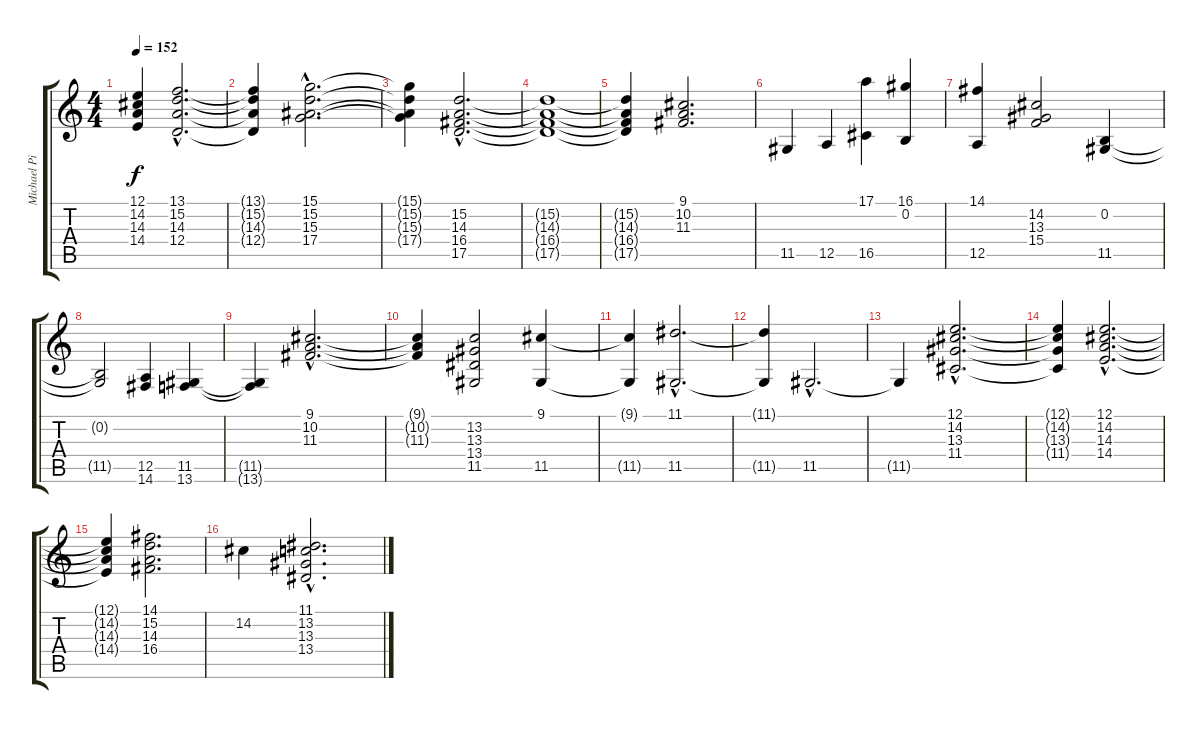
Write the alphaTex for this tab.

\track ("Michael Pinnella" "Michael Pi") {instrument stringensemble1}
\staff {score tabs}
\tuning (E4 B3 G3 D3 A2 E2) {hide}
\ts (4 4)
\tempo 152
\clef g2
\ks c
(12.1{t} 14.2{t} 14.3{t} 14.4{t}).4{dy f} (13.1{hac} 15.2{hac} 14.3{hac} 12.4{hac}).2{d} |
(13.1{t} 15.2{t} 14.3{t} 12.4{t}).4 (15.1{hac} 15.2{hac} 15.3{hac} 17.4{hac}).2{d} |
(15.1{t} 15.2{t} 15.3{t} 17.4{t}).4 (15.2{hac} 14.3{hac} 16.4{hac} 17.5{hac}).2{d} |
(15.2{t} 14.3{t} 16.4{t} 17.5{t}).1 |
(15.2{t} 14.3{t} 16.4{t} 17.5{t}).4 (9.1 10.2 11.3).2{d} |
11.5.4 12.5.4 (17.1 16.5).4 (16.1 0.2).4 |
(14.1 12.5).4 (14.2 13.3 15.4).2 (0.2 11.5).4 |
(0.2{t} 11.5{t}).2 (12.5 14.6).4 (11.5 13.6).4 |
(11.5{t} 13.6{t}).4 (9.1{hac} 10.2{hac} 11.3{hac}).2{d} |
(9.1{t} 10.2{t} 11.3{t}).4 (13.2 13.3 13.4 11.5).2 (9.1 11.5).4 |
(9.1{t} 11.5{t}).4 (11.1{hac} 11.5{hac}).2{d} |
(11.1{t} 11.5{t}).4 11.5{hac}.2{d} |
11.5{t}.4 (12.1{hac} 14.2{hac} 13.3{hac} 11.4{hac}).2{d} |
(12.1{t} 14.2{t} 13.3{t} 11.4{t}).4 (12.1{hac} 14.2{hac} 14.3{hac} 14.4{hac}).2{d} |
(12.1{t} 14.2{t} 14.3{t} 14.4{t}).4 (14.1 15.2 14.3 16.4).2{d} |
14.2.4 (11.1{hac} 13.2{hac} 13.3{hac} 13.4{hac}).2{d}
